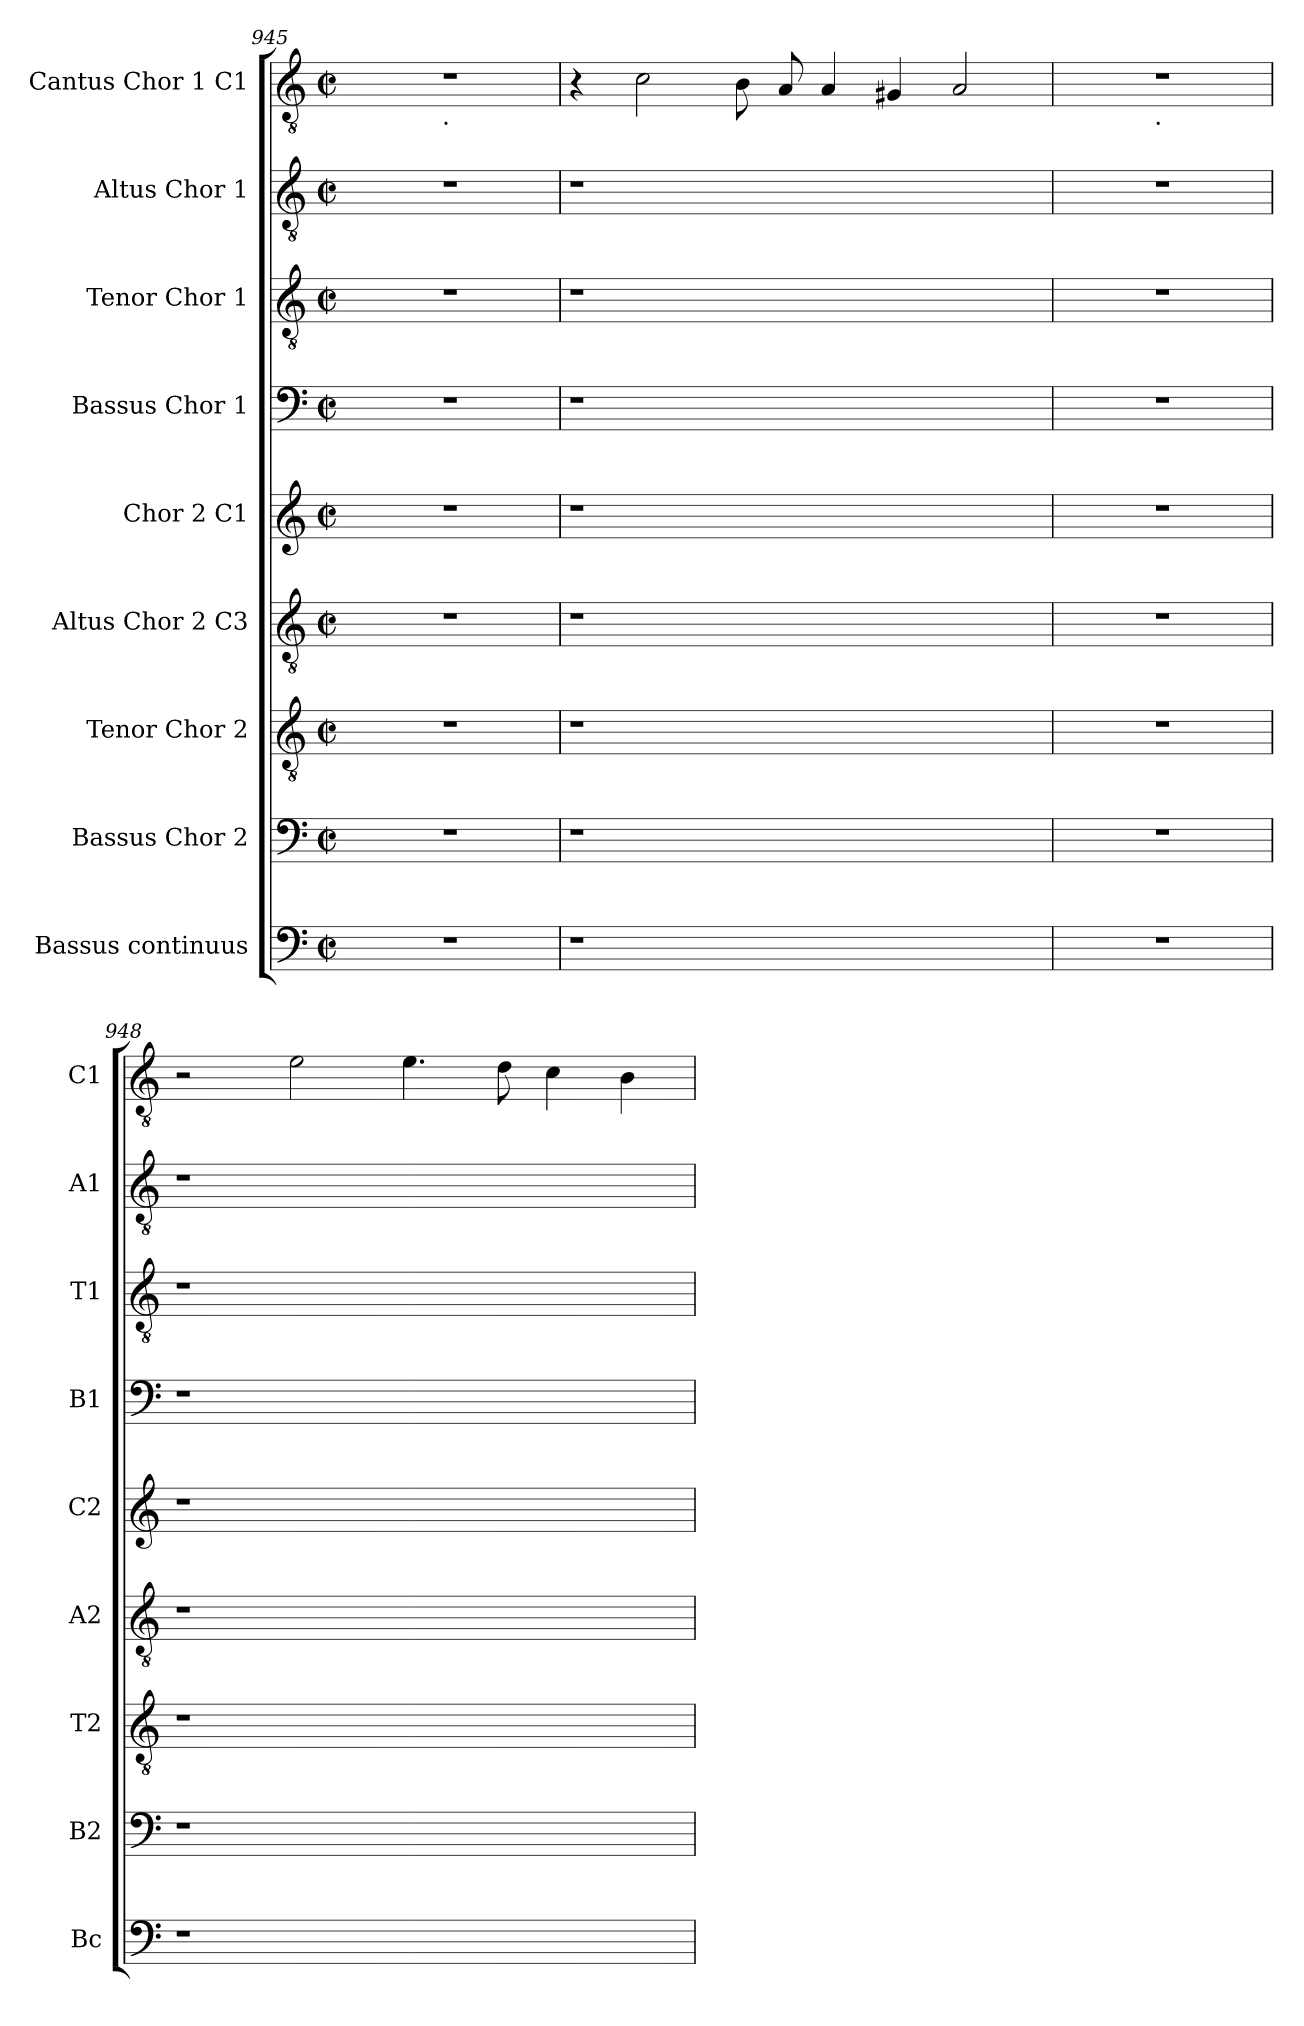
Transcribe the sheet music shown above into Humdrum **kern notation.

**kern	**kern	**kern	**kern	**kern	**kern	**kern	**kern	**kern
*part9	*part8	*part7	*part6	*part5	*part4	*part3	*part2	*part1
*staff9	*staff8	*staff7	*staff6	*staff5	*staff4	*staff3	*staff2	*staff1
*I"Bassus continuus	*I"Bassus Chor 2	*I"Tenor Chor 2	*I"Altus Chor 2 C3	*I"Chor 2 C1	*I"Bassus Chor 1	*I"Tenor Chor 1	*I"Altus Chor 1	*I"Cantus Chor 1 C1
*I'Bc	*I'B2	*I'T2	*I'A2	*I'C2	*I'B1	*I'T1	*I'A1	*I'C1
*clefF4	*clefF4	*clefGv2	*clefGv2	*clefG2	*clefF4	*clefGv2	*clefGv2	*clefGv2
*ITrd7c12	*	*	*	*	*	*	*	*
*k[]	*k[]	*k[]	*k[]	*k[]	*k[]	*k[]	*k[]	*k[]
*C:	*C:	*C:	*C:	*C:	*C:	*C:	*C:	*C:
*M2/2	*M2/2	*M2/2	*M2/2	*M2/2	*M2/2	*M2/2	*M2/2	*M2/2
*met(c|)	*met(c|)	*met(c|)	*met(c|)	*met(c|)	*met(c|)	*met(c|)	*met(c|)	*met(c|)
=945	=945	=945	=945	=945	=945	=945	=945	=945
*	*	*	*	*	*	*	*	*^
1r	1r	1r	1r	1r	1r	1r	1r	1r	4...ryy
!	!	!	!	!	!	!	!	!	!LO:TX:b:t=.
.	.	.	.	.	.	.	.	.	2ryy
.	.	.	.	.	.	.	.	.	32ryy
*	*	*	*	*	*	*	*	*v	*v
!!LO:LB:g=z
=946	=946	=946	=946	=946	=946	=946	=946	=946
1r	1r	1r	1r	1r	1r	1r	1r	4r
.	.	.	.	.	.	.	.	2c\
.	.	.	.	.	.	.	.	8B\
.	.	.	.	.	.	.	.	8A/
1ryy	1ryy	1ryy	1ryy	1ryy	1ryy	1ryy	1ryy	4A/
.	.	.	.	.	.	.	.	4G#X/
.	.	.	.	.	.	.	.	2A/
=947	=947	=947	=947	=947	=947	=947	=947	=947
*	*	*	*	*	*	*	*	*^
1r	1r	1r	1r	1r	1r	1r	1r	1r	4...ryy
!	!	!	!	!	!	!	!	!	!LO:TX:b:t=.
.	.	.	.	.	.	.	.	.	2ryy
.	.	.	.	.	.	.	.	.	32ryy
*	*	*	*	*	*	*	*	*v	*v
=948	=948	=948	=948	=948	=948	=948	=948	=948
1r	1r	1r	1r	1r	1r	1r	1r	2r
.	.	.	.	.	.	.	.	2e\
1ryy	1ryy	1ryy	1ryy	1ryy	1ryy	1ryy	1ryy	4.e\
.	.	.	.	.	.	.	.	8d\
.	.	.	.	.	.	.	.	4c\
.	.	.	.	.	.	.	.	4B\
=	=	=	=	=	=	=	=	=
*-	*-	*-	*-	*-	*-	*-	*-	*-
